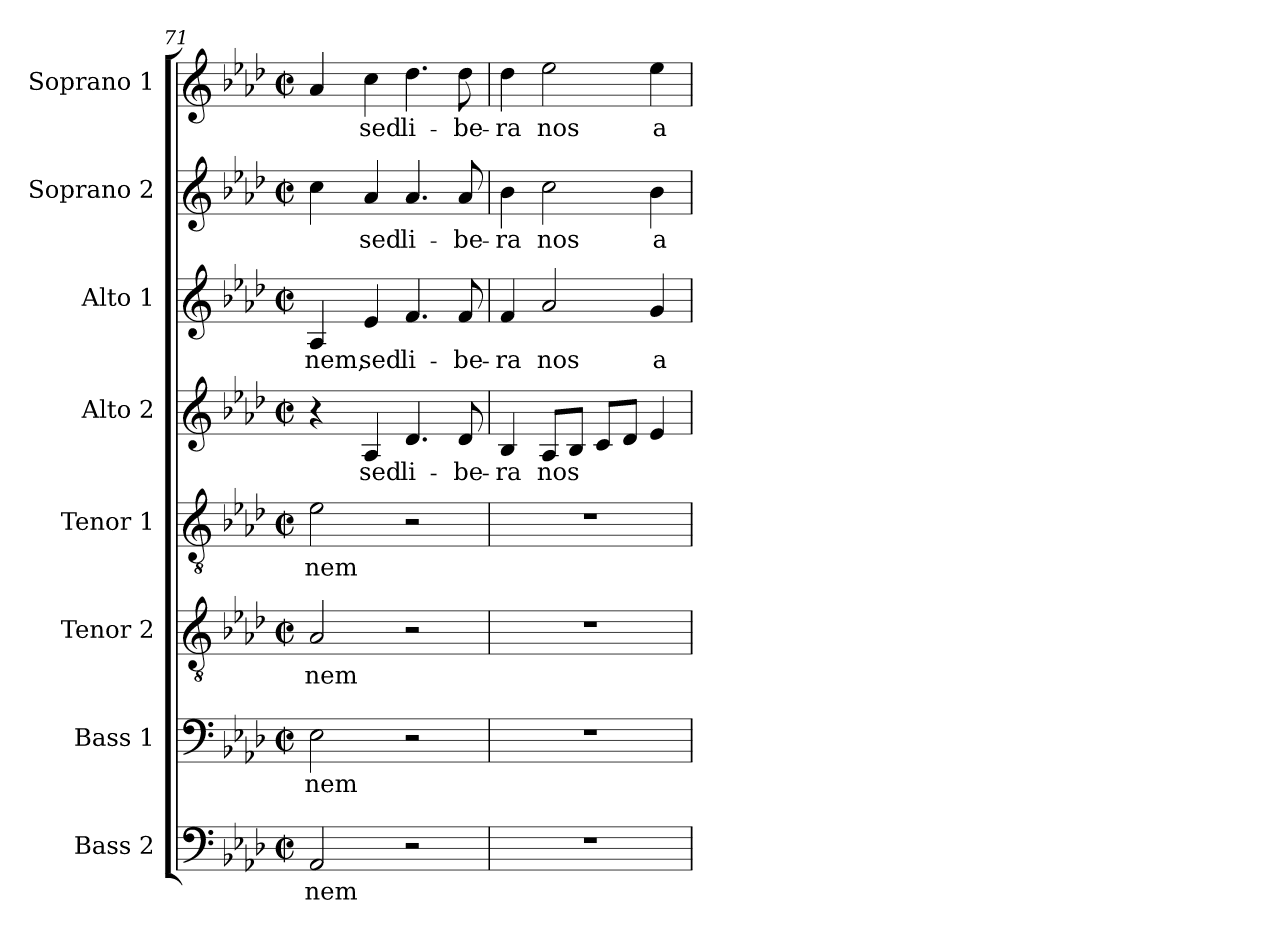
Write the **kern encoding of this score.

**kern	**text	**kern	**text	**kern	**text	**kern	**text	**kern	**text	**kern	**text	**kern	**text	**kern	**text
*part8	*part8	*part7	*part7	*part6	*part6	*part5	*part5	*part4	*part4	*part3	*part3	*part2	*part2	*part1	*part1
*staff8	*staff8	*staff7	*staff7	*staff6	*staff6	*staff5	*staff5	*staff4	*staff4	*staff3	*staff3	*staff2	*staff2	*staff1	*staff1
*I"Bass 2	*	*I"Bass 1	*	*I"Tenor 2	*	*I"Tenor 1	*	*I"Alto 2	*	*I"Alto 1	*	*I"Soprano 2	*	*I"Soprano 1	*
*I'B.2	*	*I'B.1	*	*I'T.2	*	*I'T.1	*	*I'A.2	*	*I'A.1	*	*I'S.2	*	*I'S.1	*
!!LO:PB:g=z
*clefF4	*	*clefF4	*	*clefGv2	*	*clefGv2	*	*clefG2	*	*clefG2	*	*clefG2	*	*clefG2	*
*	*	*	*	*ITrd7c12	*	*ITrd7c12	*	*	*	*	*	*	*	*	*
*k[b-e-a-d-]	*	*k[b-e-a-d-]	*	*k[b-e-a-d-]	*	*k[b-e-a-d-]	*	*k[b-e-a-d-]	*	*k[b-e-a-d-]	*	*k[b-e-a-d-]	*	*k[b-e-a-d-]	*
*A-:	*	*A-:	*	*A-:	*	*A-:	*	*A-:	*	*A-:	*	*A-:	*	*A-:	*
*M2/2	*	*M2/2	*	*M2/2	*	*M2/2	*	*M2/2	*	*M2/2	*	*M2/2	*	*M2/2	*
*met(c|)	*	*met(c|)	*	*met(c|)	*	*met(c|)	*	*met(c|)	*	*met(c|)	*	*met(c|)	*	*met(c|)	*
=71	=71	=71	=71	=71	=71	=71	=71	=71	=71	=71	=71	=71	=71	=71	=71
!	!LO:LY:b:color=#000000	!	!	!	!	!	!	!	!	!	!	!	!	!	!
!	!	!	!LO:LY:b:color=#000000	!	!	!	!	!	!	!	!	!	!	!	!
!	!	!	!	!	!LO:LY:b:color=#000000	!	!	!	!	!	!	!	!	!	!
!	!	!	!	!	!	!	!LO:LY:b:color=#000000	!	!	!	!	!	!	!	!
!	!	!	!	!	!	!	!	!	!	!	!LO:LY:b:color=#000000	!	!	!	!
2AA-i/	-nem	2E-i\	-nem	2AA-i/	-nem	2E-i\	-nem	4r	.	4A-i/	-nem,	4cci\	.	4a-i/	.
!	!	!	!	!	!	!	!	!	!LO:LY:b:color=#000000	!	!	!	!	!	!
!	!	!	!	!	!	!	!	!	!	!	!LO:LY:b:color=#000000	!	!	!	!
!	!	!	!	!	!	!	!	!	!	!	!	!	!LO:LY:b:color=#000000	!	!
!	!	!	!	!	!	!	!	!	!	!	!	!	!	!	!LO:LY:b:color=#000000
.	.	.	.	.	.	.	.	4A-i/	sed	4e-i/	sed	4a-i/	sed	4cci\	sed
!	!	!	!	!	!	!	!	!	!LO:LY:b:color=#000000	!	!	!	!	!	!
!	!	!	!	!	!	!	!	!	!	!	!LO:LY:b:color=#000000	!	!	!	!
!	!	!	!	!	!	!	!	!	!	!	!	!	!LO:LY:b:color=#000000	!	!
!	!	!	!	!	!	!	!	!	!	!	!	!	!	!	!LO:LY:b:color=#000000
2r	.	2r	.	2r	.	2r	.	4.d-i/	li-	4.fi/	li-	4.a-i/	li-	4.dd-i\	li-
!	!	!	!	!	!	!	!	!	!LO:LY:b:color=#000000	!	!	!	!	!	!
!	!	!	!	!	!	!	!	!	!	!	!LO:LY:b:color=#000000	!	!	!	!
!	!	!	!	!	!	!	!	!	!	!	!	!	!LO:LY:b:color=#000000	!	!
!	!	!	!	!	!	!	!	!	!	!	!	!	!	!	!LO:LY:b:color=#000000
.	.	.	.	.	.	.	.	8d-i/	-be-	8fi/	-be-	8a-i/	-be-	8dd-i\	-be-
=72	=72	=72	=72	=72	=72	=72	=72	=72	=72	=72	=72	=72	=72	=72	=72
!	!	!	!	!	!	!	!	!	!LO:LY:b:color=#000000	!	!	!	!	!	!
!	!	!	!	!	!	!	!	!	!	!	!LO:LY:b:color=#000000	!	!	!	!
!	!	!	!	!	!	!	!	!	!	!	!	!	!LO:LY:b:color=#000000	!	!
!	!	!	!	!	!	!	!	!	!	!	!	!	!	!	!LO:LY:b:color=#000000
1r	.	1r	.	1r	.	1r	.	4B-i/	-ra	4fi/	-ra	4b-i\	-ra	4dd-i\	-ra
!	!	!	!	!	!	!	!	!	!LO:LY:b:color=#000000	!	!	!	!	!	!
!	!	!	!	!	!	!	!	!	!	!	!LO:LY:b:color=#000000	!	!	!	!
!	!	!	!	!	!	!	!	!	!	!	!	!	!LO:LY:b:color=#000000	!	!
!	!	!	!	!	!	!	!	!	!	!	!	!	!	!	!LO:LY:b:color=#000000
.	.	.	.	.	.	.	.	8A-i/L	nos	2a-i/	nos	2cci\	nos	2ee-i\	nos
.	.	.	.	.	.	.	.	8B-i/J	.	.	.	.	.	.	.
.	.	.	.	.	.	.	.	8ci/L	.	.	.	.	.	.	.
.	.	.	.	.	.	.	.	8d-i/J	.	.	.	.	.	.	.
!	!	!	!	!	!	!	!	!	!	!	!LO:LY:b:color=#000000	!	!	!	!
!	!	!	!	!	!	!	!	!	!	!	!	!	!LO:LY:b:color=#000000	!	!
!	!	!	!	!	!	!	!	!	!	!	!	!	!	!	!LO:LY:b:color=#000000
.	.	.	.	.	.	.	.	4e-i/	.	4gi/	a-	4b-i\	a-	4ee-i\	a-
=	=	=	=	=	=	=	=	=	=	=	=	=	=	=	=
*-	*-	*-	*-	*-	*-	*-	*-	*-	*-	*-	*-	*-	*-	*-	*-
